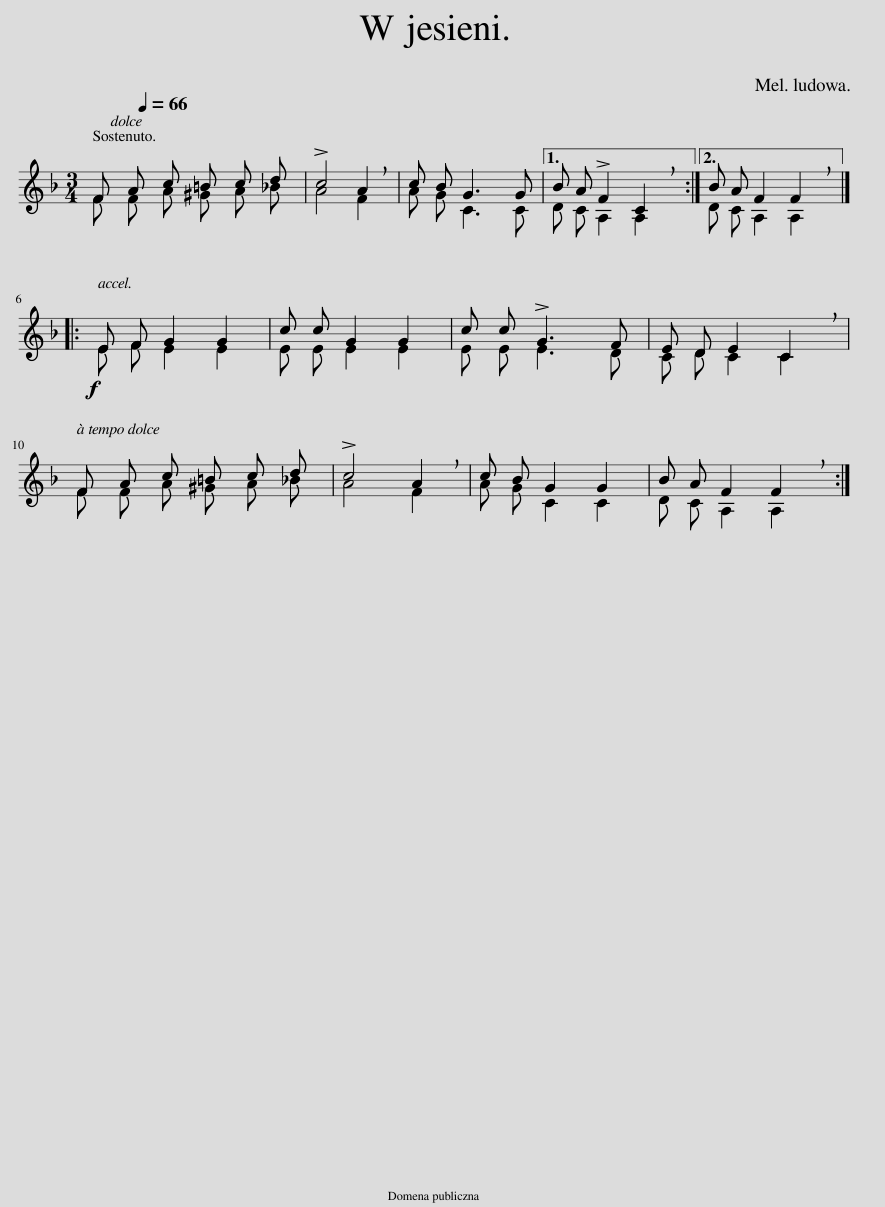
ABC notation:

X:1
%%score ( 1 2 )
L:1/8
Q:1/4=66
M:3/4
I:linebreak $
K:F
V:1 treble
V:2 treble
V:1
 F A c =B c d | !>!c4 !breath!A2 | c B G3 G |1 B A !>!F2 !breath!C2 :|2 B A F2 !breath!F2 |]:$ %5
!f! E F G2 G2 | c c G2 G2 | c c !>!G3 F | E D E2 !breath!C2 |$ F A c =B c d | %10
 !>!c4 !breath!A2 | c B G2 G2 | B A F2 !breath!F2 :| %13
V:2
 F F A ^G A _B | A4 F2 | A G C3 C |1 D C A,2 A,2 :|2 D C A,2 A,2 |]:$ %5
 E F E2 E2 | E E E2 E2 | E E E3 D | C D C2 C2 |$ F F A ^G A _B | %10
 A4 F2 | A G C2 C2 | D C A,2 A,2 :| %13
